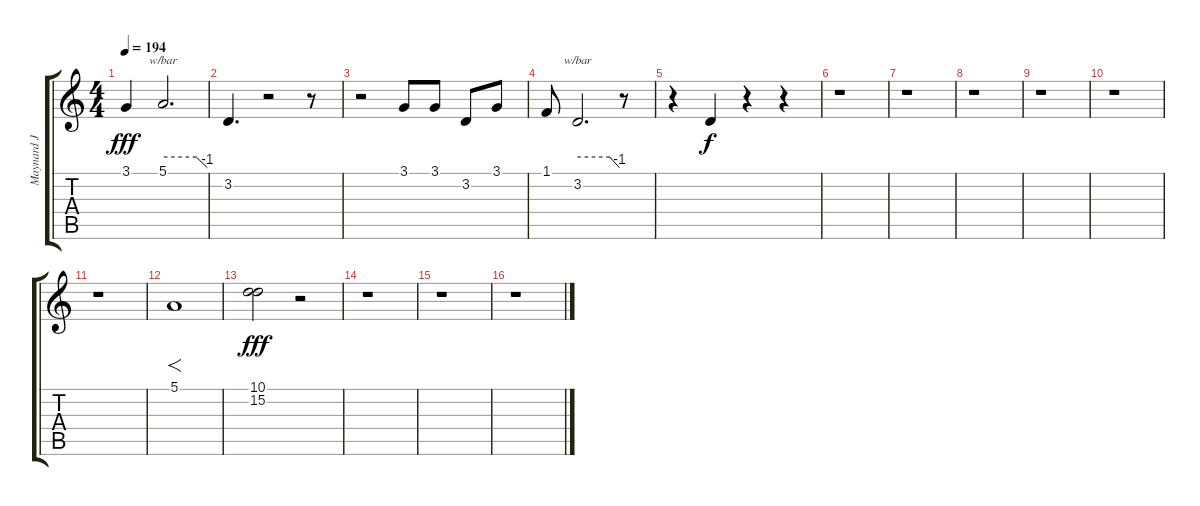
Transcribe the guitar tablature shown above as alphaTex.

\track ("Maynard J Keenan" "Maynard J ") {instrument stringensemble1}
\staff {score tabs}
\tuning (E4 B3 G3 D3 A2 E2) {hide}
\ts (4 4)
\tempo 194
\clef g2
\ks c
3.1.4{dy fff} 5.1.2{d tbe (custom default 0 0 45 0 60 -4)} |
3.2.4{d} r.2 r.8 |
r.2 3.1.8 3.1.8 3.2.8 3.1.8 |
1.1.8 3.2.2{d tbe (custom default 0 0 46 0 60 -4)} r.8 |
r.4 3.2{t}.4{dy f} r.4 r.4 |
r.1 |
r.1 |
r.1 |
r.1 |
r.1 |
r.1 |
5.1.1{f} |
(10.1 15.2).2{dy fff} r.2 |
r.1 |
r.1 |
r.1
